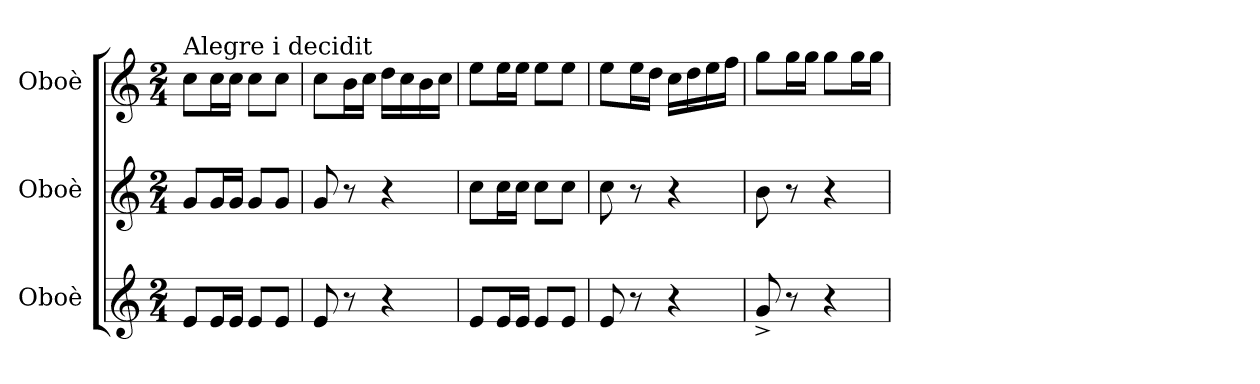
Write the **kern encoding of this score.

**kern	**kern	**kern
*part3	*part2	*part1
*staff3	*staff2	*staff1
*I"Oboè	*I"Oboè	*I"Oboè
*I'Ob.	*I'Ob.	*I'Ob.
*clefG2	*clefG2	*clefG2
*k[]	*k[]	*k[]
*M2/4	*M2/4	*M2/4
=1	=1	=1
!	!	!LO:TX:t=Alegre i decidit
8e/L	8g/L	8cc\L
16e/L	16g/L	16cc\L
16e/JJ	16g/JJ	16cc\JJ
8e/L	8g/L	8cc\L
8e/J	8g/J	8cc\J
=2	=2	=2
8e/	8g/	8cc\L
8r	8r	16b\L
.	.	16cc\JJ
4r	4r	16dd\LL
.	.	16cc\
.	.	16b\
.	.	16cc\JJ
=3	=3	=3
8e/L	8cc\L	8ee\L
16e/L	16cc\L	16ee\L
16e/JJ	16cc\JJ	16ee\JJ
8e/L	8cc\L	8ee\L
8e/J	8cc\J	8ee\J
=4	=4	=4
8e/	8cc\	8ee\L
8r	8r	16ee\L
.	.	16dd\JJ
4r	4r	16cc\LL
.	.	16dd\
.	.	16ee\
.	.	16ff\JJ
=5	=5	=5
8g^/	8b\	8gg\L
8r	8r	16gg\L
.	.	16gg\JJ
4r	4r	8gg\L
.	.	16gg\L
.	.	16gg\JJ
=	=	=
*-	*-	*-
